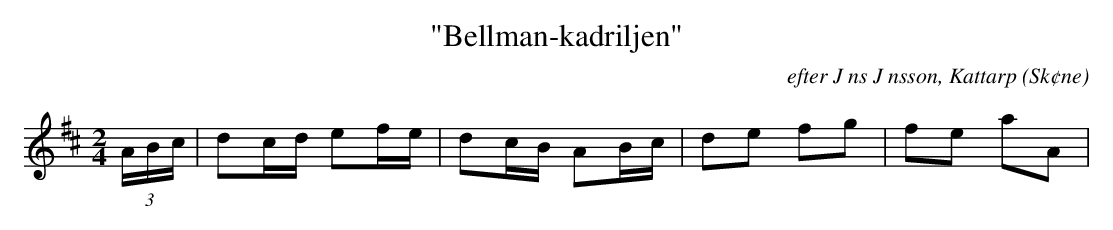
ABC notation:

X:1
T:"Bellman-kadriljen"
C:efter J ns J nsson, Kattarp
O:Sk¢ne
M:2/4
L:1/8
K:D
(3A/B/c/ | dc/d/ ef/e/ | dc/B/ AB/c/ | de fg | fe aA |
